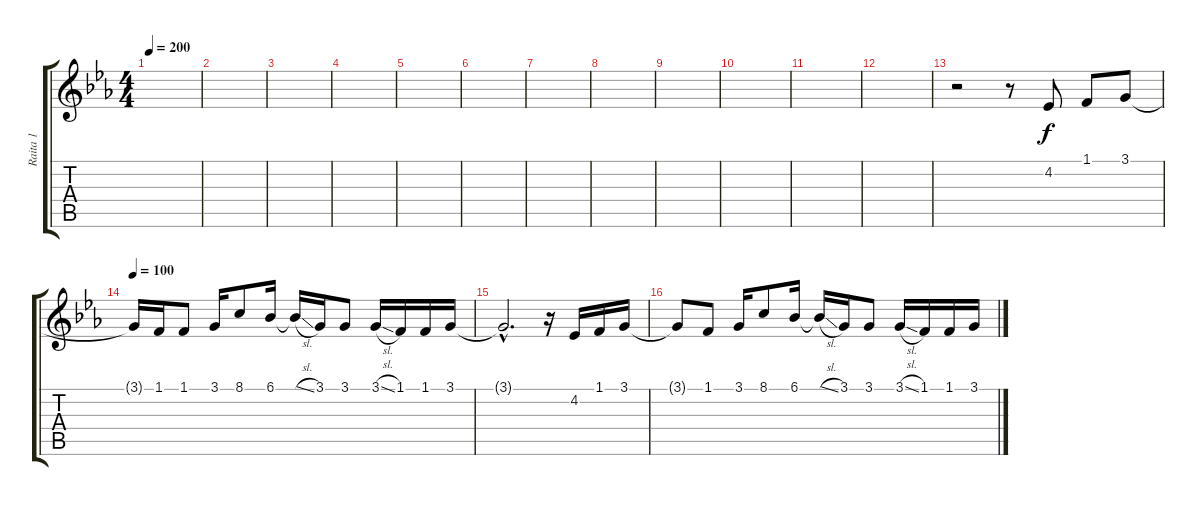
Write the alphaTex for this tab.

\track ("Raita 1" "Raita 1") {instrument oboe}
\staff {score tabs}
\tuning (E4 B3 G3 D3 A2 E2) {hide}
\ts (4 4)
\tempo 200
\clef g2
\ks eb
|
|
|
|
|
|
|
|
|
|
|
|
r.2 r.8 4.2.8 1.1.8 3.1.8 |
\tempo 100
3.1{t}.16 1.1.16 1.1.8 3.1.16 8.1.8 6.1.16 6.1{sl t}.16 3.1.16 3.1.8 3.1{sl}.16 1.1.16 1.1.16 3.1.16 |
3.1{hac t}.2{d} r.16 4.2.16 1.1.16 3.1.16 |
3.1{t}.8 1.1.8 3.1.16 8.1.8 6.1.16 6.1{sl t}.16 3.1.16 3.1.8 3.1{sl}.16 1.1.16 1.1.16 3.1.16
